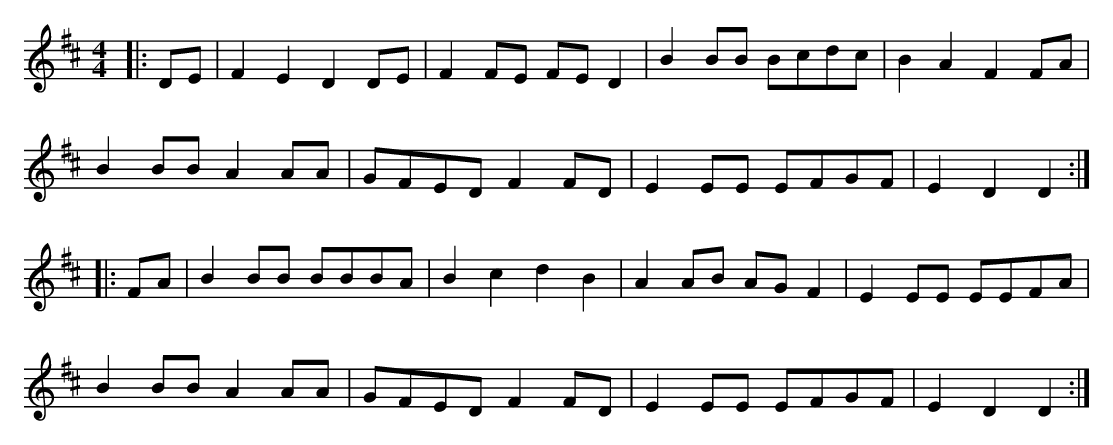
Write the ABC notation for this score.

X:1
M:4/4
K:D
|:DE|F2E2 D2DE|F2FE FED2|B2BB Bcdc|B2A2 F2FA|
B2BB A2AA|GFED F2FD|E2EE EFGF|E2D2 D2:|
|:FA|B2BB BBBA|B2c2 d2B2|A2AB AGF2|E2EE EEFA|
B2BB A2AA|GFED F2FD|E2EE EFGF|E2D2 D2:|
